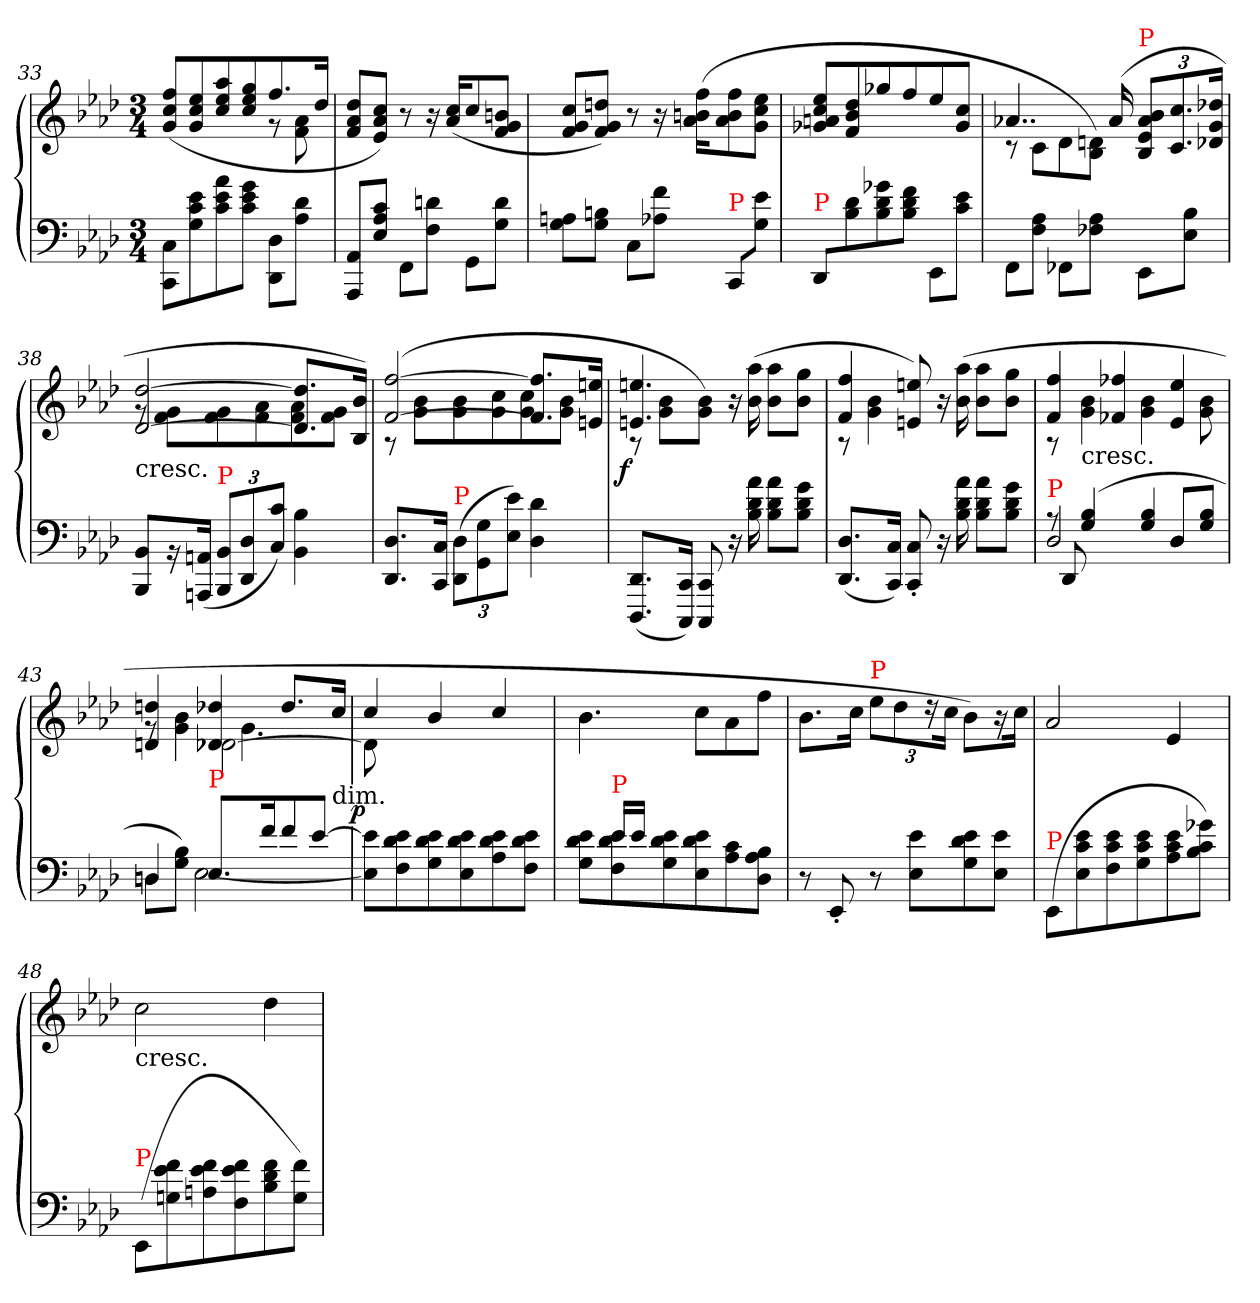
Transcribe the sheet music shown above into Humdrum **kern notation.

**kern	**kern	**dynam
*part1	*part1	*part1
*staff2	*staff1	*staff1/2
*clefF4	*clefG2	*
*k[b-e-a-d-]	*k[b-e-a-d-]	*
*A-:	*A-:	*
*M3/4	*M3/4	*
=33	=33	=33
*	*^	*
8C 8CCL	(>8ff 8cc 8gL	2ryy	.
8e- 8c 8G	8ee- 8cc 8g	.	.
8a-\ 8e-\ 8c\	8aa- 8ee- 8cc	.	.
8g\ 8e-\ 8c\J	8gg 8ee- 8cc	.	.
8D- 8DD-L	8.ff	8rg	.
8d- 8A-J	.	8a- 8f	.
.	16dd-Jk	.	.
*	*v	*v	*
=34	=34	=34
8AA- 8AAA-L	8dd- 8a- 8fL	.
8c 8A- 8E-J	8cc 8a- 8e-J)	.
8FF\L	8r	.
8dn 8FJ	16r	.
.	(>16cc 16a-KL	.
8GG\L	8cc	.
8d 8GJ	8bn 8g 8fJ	.
=35	=35	=35
8An 8GL	8cc 8g 8fL	.
8Bn 8GJ	8ddn 8g 8fJ)	.
8CL	8r	.
8f 8A-XJ	16r	.
.	(>16ff 16bn 16a-KL	.
!LO:TX:a:color=red:t=P	!	!
8CC/L	8ff 8b 8a-	.
8e-\ 8G\J	8ee- 8cc 8gJ	.
=36	=36	=36
!LO:TX:a:color=red:t=P	!	!
8DD-/L	8ee-/ 8cc/ 8an/ 8g-X/L	.
8d-\ 8B-\	8dd- 8b- 8f	.
8g-\ 8d-\ 8B-\	8gg-X	.
8f\ 8d-\ 8B-\J	8ff	.
8EE-\L	8ee-	.
8e-\ 8c\J	8cc/ 8g-/J	.
=37	=37	=37
*	*^	*
8FF\L	4..a-X	8rc	.
8A- 8FJ	.	8cL	.
8FF-X\L	.	8d-	.
8A- 8F-XJ	.	8dn 8B-J)	.
.	(>16a-	.	.
*	*Xbrackettup	*	*
!	!LO:TX:a:color=red:t=P	!	!
8EE-\L	12b- 12a- 12e- 12B-L	4ryy	.
.	12.cc 12.c	.	.
8B- 8E-J	.	.	.
.	24dd-X 24g 24d-XJk	.	.
=38	=38	=38	=38
!	!LO:TX:c:t=cresc.	!	!
8BB- 8BBB-L	[2dd- [2d-	8rg	.
16rBB	.	8g 8fL	.
(<16AAn 16AAAnJk	.	.	.
*Xbrackettup	*	*	*
!LO:TX:a:color=red:t=P	!	!	!
12BB- 12BBB-L	.	8g 8f	.
12D- 12DD-	.	.	.
.	.	8a- 8f	.
12c 12CJ)	.	.	.
4B- 4BB-	8.dd-] 8.d-]L	8a- 8f	.
.	.	8g 8fJ	.
.	16b- 16B-Jk)	.	.
=39	=39	=39	=39
8.D- 8.DD-L	(>[2ff [2f	8r	.
.	.	8b- 8gL	.
16C 16CCJk	.	.	.
!LO:TX:a:color=red:t=P	!	!	!
(12D- 12DD-L	.	8b- 8g	.
12G 12GG	.	.	.
.	.	8cc 8g	.
12e- 12E-J)	.	.	.
4d- 4D-	8.ff] 8.f]L	8cc 8g	.
.	.	8b- 8gJ	.
.	16een 16enJk	.	.
=40	=40	=40	=40
!	!	!	!LO:DY:rj
(<8.DD- 8.DDD-L	4.een 4.en	8r	f
.	.	8b- 8gL	.
16CC 16CCCJk)	.	.	.
8CC 8CCC	.	8b- 8gJ)	.
16r	16r	4.ryy	.
16a-\ 16d-\ 16B-\	(>16aa- 16b-	.	.
8a-\ 8d-\ 8B-\L	8aa- 8b-L	.	.
8g\ 8d-\ 8B-\J	8gg 8b-J	.	.
=41	=41	=41	=41
(<8.D- 8.DD-L	4ff 4f	8r	.
.	.	4b- 4g	.
16C 16CCJk)	.	.	.
8C'< 8CC'<	8een 8en)	.	.
16r	16r	4.ryy	.
16a-\ 16d-\ 16B-\	(>16aa- 16b-	.	.
8a-\ 8d-\ 8B-\L	8aa- 8b-L	.	.
8g\ 8d-\ 8B-\J	8gg 8b-J	.	.
=42	=42	=42	=42
*^	*	*	*
*	*^	*	*	*
!LO:TX:a:color=red:t=P	!	!	!	!	!
8rA	2D-/	8DD-	4ff 4f	8r	.
!	!	!	!	!LO:TX:c:t=cresc.	!
(>4B- 4G	.	4.ryy	.	4b- 4g	.
.	.	.	4ff-X 4f-X	.	.
4B- 4G	.	.	.	4b- 4g	.
.	4D-/	8D-L	4ee- 4e-	.	.
8ryy	.	8B- 8GJ	.	8b- 8g	.
*	*v	*v	*	*	*
=43	=43	=43	=43	=43
*	*	*	*^	*
4Dn/	8Dn\L	4ddn 4dn	8rg	4ryy	.
.	8B- 8GJ)	.	4b- 4g	.	.
!LO:TX:a:color=red:t=P	!	!	!	!	!
8.E-L	[2E-	4dd-X 4d-X	.	[2d-X\	.
.	.	.	4.g	.	.
16fk	.	.	.	.	.
8f	.	8.dd-L	.	.	.
[8e-J	.	.	.	.	.
!	!	!LO:TX:c:t=dim.	!	!	!
.	.	16ccJk	.	.	.
*v	*v	*	*	*	*
*	*	*v	*v	*
=44	=44	=44	=44
!	!	!	!LO:DY:rj
8e-] 8E-]L	4cc	8d-]	p
8e- 8d- 8F	.	8ryy	.
8e- 8d- 8G	4b-/	2ryy	.
8e- 8d- 8E-	.	.	.
8e- 8d- 8A-	4cc/	.	.
8e- 8d- 8FJ	.	.	.
*	*v	*v	*
=45	=45	=45
*^	*	*
8ryy	8e- 8d- 8GL	4.b-	.
!LO:TX:a:color=red:t=P	!	!	!
16e-LL	8e- 8d- 8F	.	.
16e-JJ	.	.	.
2ryy	8e- 8d- 8G	.	.
.	8e- 8d- 8E-	8ccL	.
.	8c 8A-	8a-	.
.	8B- 8A- 8D-J	8ffJ	.
*v	*v	*	*
=46	=46	=46
8r	8.b-L	.
8EE-'<	.	.
.	16ccJk	.
!	!LO:TX:a:color=red:t=P	!
8r	12ee-L	.
.	12dd-	.
8e- 8E-L	.	.
.	24r	.
.	24ccJk	.
8e- 8d- 8G	8b-L)	.
8e- 8E-J	16r	.
.	16ccJk	.
=47	=47	=47
!LO:TX:a:color=red:t=P	!	!
(>8EE-/L	2a-	.
8e-\ 8c\ 8E-\	.	.
8e-\ 8c\ 8F\	.	.
8e-\ 8c\ 8G\	.	.
8e-\ 8c\ 8A-\	4e-	.
8g-X\ 8c\ 8B-\J)	.	.
=48	=48	=48
!	!LO:TX:c:t=cresc.	!
!LO:TX:a:color=red:t=P	!	!
(>8EE-/L	2cc	.
8f\ 8e-\ 8Gn\	.	.
8f\ 8e-\ 8An\	.	.
8f\ 8e-\ 8F\	.	.
8f\ 8d-\ 8B-\	4dd-	.
8f\ 8G\J)	.	.
=	=	=
*-	*-	*-
